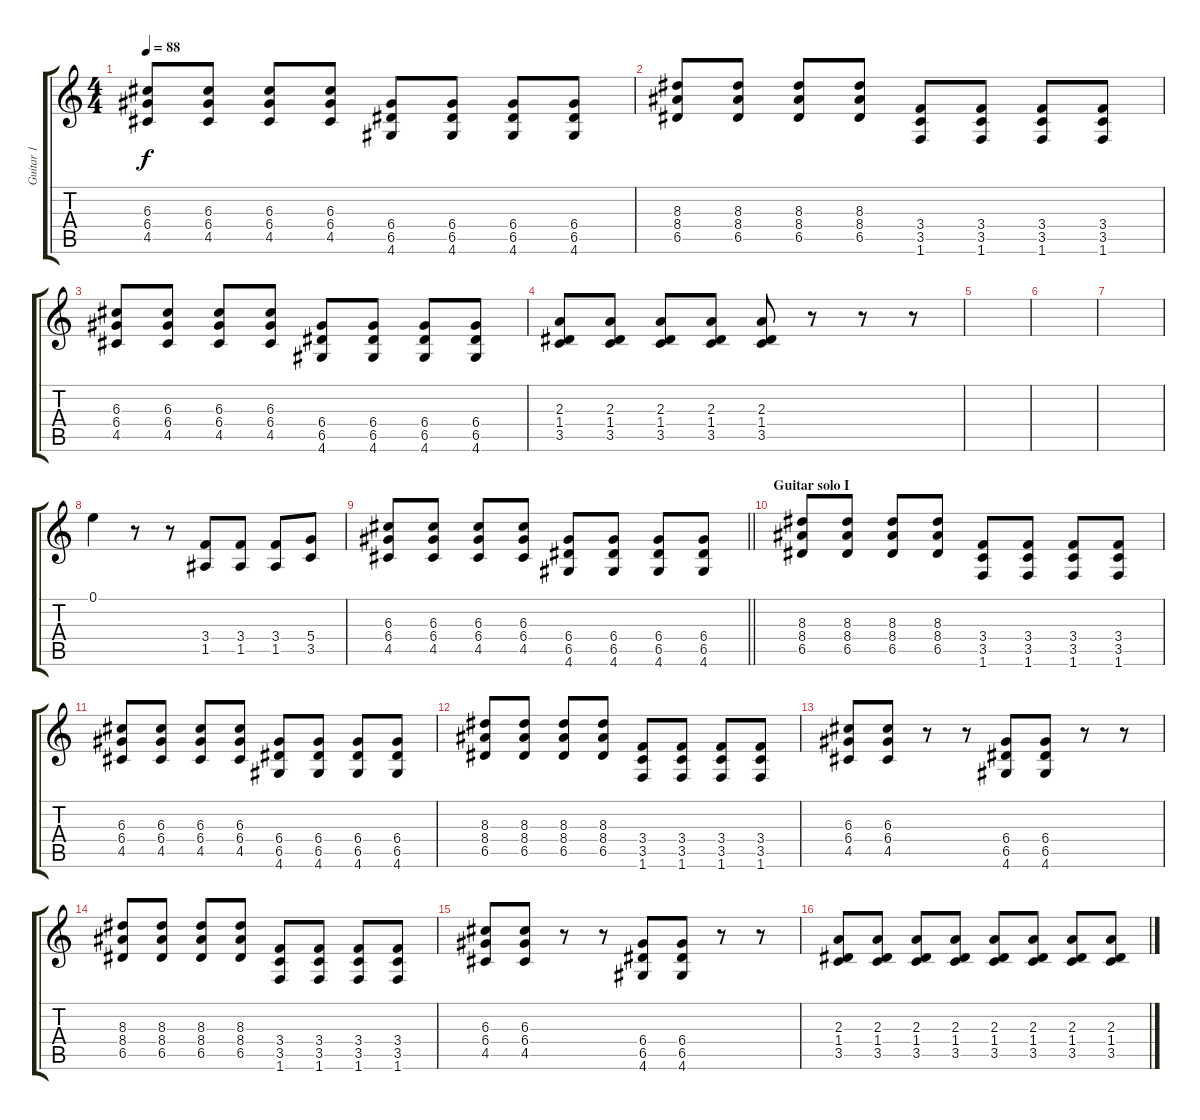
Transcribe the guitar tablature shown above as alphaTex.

\track ("Guitar 1" "Guitar 1") {instrument distortionguitar}
\staff {score tabs}
\tuning (E4 B3 G3 D3 A2 E2) {hide}
\ts (4 4)
\tempo 88
\clef g2
\ks c
(6.3 6.4 4.5).8{dy f volume 14} (6.3 6.4 4.5).8 (6.3 6.4 4.5).8 (6.3 6.4 4.5).8 (6.4 6.5 4.6).8 (6.4 6.5 4.6).8 (6.4 6.5 4.6).8 (6.4 6.5 4.6).8 |
(8.3 8.4 6.5).8 (8.3 8.4 6.5).8 (8.3 8.4 6.5).8 (8.3 8.4 6.5).8 (3.4 3.5 1.6).8 (3.4 3.5 1.6).8 (3.4 3.5 1.6).8 (3.4 3.5 1.6).8 |
(6.3 6.4 4.5).8{volume 5} (6.3 6.4 4.5).8 (6.3 6.4 4.5).8 (6.3 6.4 4.5).8 (6.4 6.5 4.6).8 (6.4 6.5 4.6).8 (6.4 6.5 4.6).8 (6.4 6.5 4.6).8 |
(2.3 1.4 3.5).8 (2.3 1.4 3.5).8 (2.3 1.4 3.5).8 (2.3 1.4 3.5).8 (2.3 1.4 3.5).8 r.8 r.8 r.8 |
|
|
|
0.1.4 r.8 r.8 (3.4 1.5).8 (3.4 1.5).8 (3.4 1.5).8 (5.4 3.5).8 |
\barLineRight lightlight
(6.3 6.4 4.5).8{volume 14} (6.3 6.4 4.5).8 (6.3 6.4 4.5).8 (6.3 6.4 4.5).8 (6.4 6.5 4.6).8 (6.4 6.5 4.6).8 (6.4 6.5 4.6).8 (6.4 6.5 4.6).8 |
\section ("" "Guitar solo I")
(8.3 8.4 6.5).8 (8.3 8.4 6.5).8 (8.3 8.4 6.5).8 (8.3 8.4 6.5).8 (3.4 3.5 1.6).8 (3.4 3.5 1.6).8 (3.4 3.5 1.6).8 (3.4 3.5 1.6).8 |
(6.3 6.4 4.5).8{volume 14} (6.3 6.4 4.5).8 (6.3 6.4 4.5).8 (6.3 6.4 4.5).8 (6.4 6.5 4.6).8 (6.4 6.5 4.6).8 (6.4 6.5 4.6).8 (6.4 6.5 4.6).8 |
(8.3 8.4 6.5).8 (8.3 8.4 6.5).8 (8.3 8.4 6.5).8 (8.3 8.4 6.5).8 (3.4 3.5 1.6).8 (3.4 3.5 1.6).8 (3.4 3.5 1.6).8 (3.4 3.5 1.6).8 |
(6.3 6.4 4.5).8{volume 14} (6.3 6.4 4.5).8 r.8 r.8 (6.4 6.5 4.6).8 (6.4 6.5 4.6).8 r.8 r.8 |
(8.3 8.4 6.5).8 (8.3 8.4 6.5).8 (8.3 8.4 6.5).8 (8.3 8.4 6.5).8 (3.4 3.5 1.6).8 (3.4 3.5 1.6).8 (3.4 3.5 1.6).8 (3.4 3.5 1.6).8 |
(6.3 6.4 4.5).8{volume 5} (6.3 6.4 4.5).8 r.8 r.8 (6.4 6.5 4.6).8 (6.4 6.5 4.6).8 r.8 r.8 |
(2.3 1.4 3.5).8 (2.3 1.4 3.5).8 (2.3 1.4 3.5).8 (2.3 1.4 3.5).8 (2.3 1.4 3.5).8 (2.3 1.4 3.5).8 (2.3 1.4 3.5).8 (2.3 1.4 3.5).8
